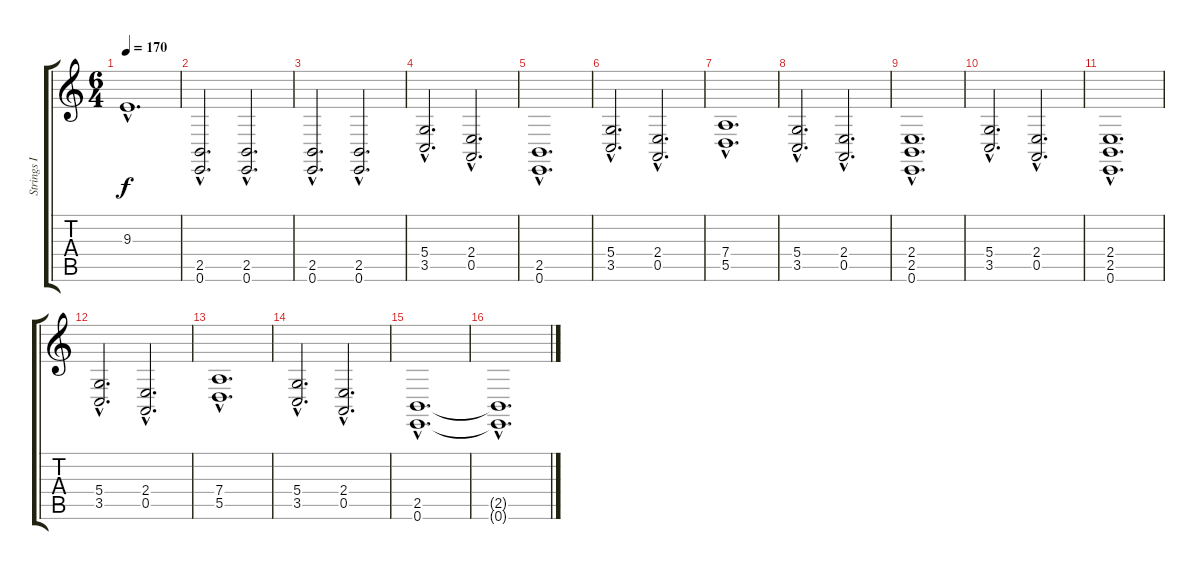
\track ("Strings I" "Strings I") {instrument stringensemble1}
\staff {score tabs}
\tuning (E4 B3 G3 D3 A2 E2) {hide}
\ts (6 4)
\tempo 170
\clef g2
\ks c
9.3{hac}.1{d dy f} |
(2.5{hac} 0.6{hac}).2{d} (2.5{hac} 0.6{hac}).2{d} |
(2.5{hac} 0.6{hac}).2{d} (2.5{hac} 0.6{hac}).2{d} |
(5.4{hac} 3.5{hac}).2{d} (2.4{hac} 0.5{hac}).2{d} |
(2.5{hac} 0.6{hac}).1{d} |
(5.4{hac} 3.5{hac}).2{d} (2.4{hac} 0.5{hac}).2{d} |
(7.4{hac} 5.5{hac}).1{d} |
(5.4{hac} 3.5{hac}).2{d} (2.4{hac} 0.5{hac}).2{d} |
(2.4{hac} 2.5{hac} 0.6{hac}).1{d} |
(5.4{hac} 3.5{hac}).2{d} (2.4{hac} 0.5{hac}).2{d} |
(2.4{hac} 2.5{hac} 0.6{hac}).1{d} |
(5.4{hac} 3.5{hac}).2{d} (2.4{hac} 0.5{hac}).2{d} |
(7.4{hac} 5.5{hac}).1{d} |
(5.4{hac} 3.5{hac}).2{d} (2.4{hac} 0.5{hac}).2{d} |
(2.5{hac} 0.6{hac}).1{d} |
(2.5{hac t} 0.6{hac t}).1{d}
